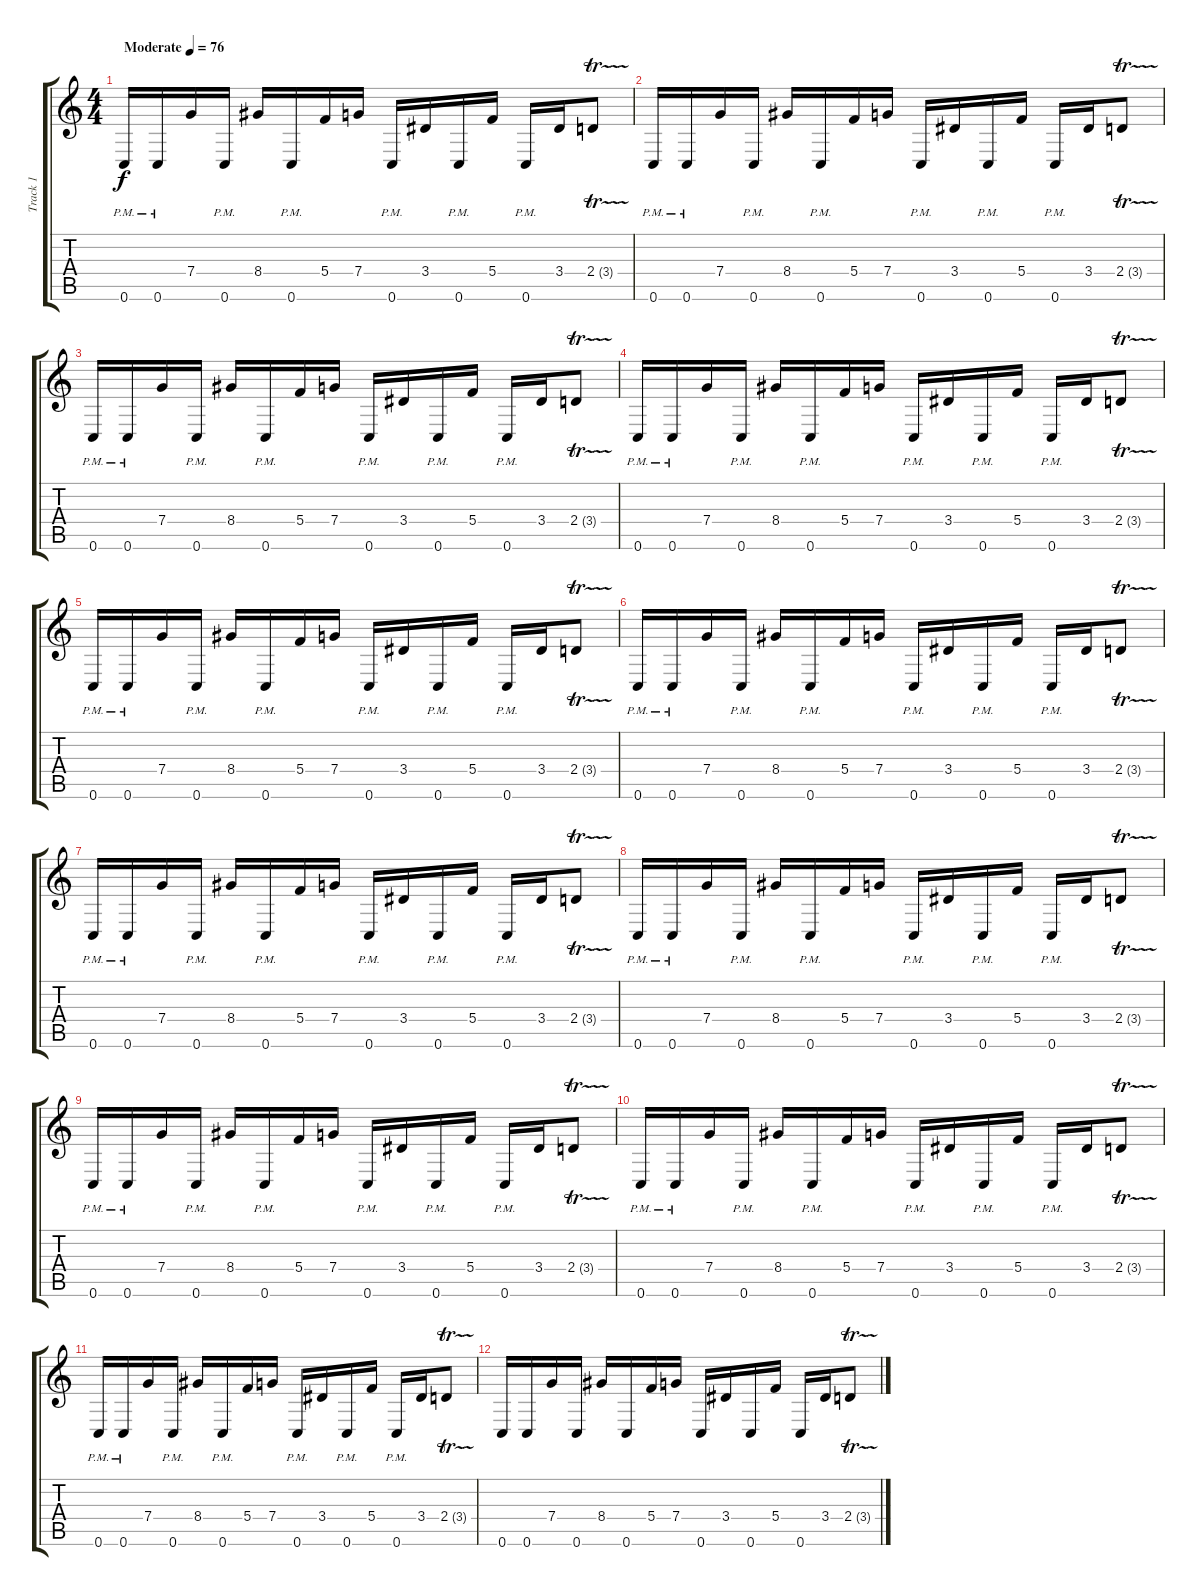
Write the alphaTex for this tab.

\track ("Track 1" "Track 1") {instrument distortionguitar}
\staff {score tabs}
\tuning (D4 A3 F3 C3 G2 C2) {hide}
\ts (4 4)
\tempo (76 "Moderate")
\clef g2
\ks c
0.6{pm}.16{dy f instrument distortionguitar} 0.6{pm}.16 7.4.16 0.6{pm}.16 8.4.16 0.6{pm}.16 5.4.16 7.4.16 0.6{pm}.16 3.4.16 0.6{pm}.16 5.4.16 0.6{pm}.16 3.4.16 2.4{tr (3 64)}.8 |
0.6{pm}.16 0.6{pm}.16 7.4.16 0.6{pm}.16 8.4.16 0.6{pm}.16 5.4.16 7.4.16 0.6{pm}.16 3.4.16 0.6{pm}.16 5.4.16 0.6{pm}.16 3.4.16 2.4{tr (3 64)}.8 |
0.6{pm}.16 0.6{pm}.16 7.4.16 0.6{pm}.16 8.4.16 0.6{pm}.16 5.4.16 7.4.16 0.6{pm}.16 3.4.16 0.6{pm}.16 5.4.16 0.6{pm}.16 3.4.16 2.4{tr (3 64)}.8 |
0.6{pm}.16 0.6{pm}.16 7.4.16 0.6{pm}.16 8.4.16 0.6{pm}.16 5.4.16 7.4.16 0.6{pm}.16 3.4.16 0.6{pm}.16 5.4.16 0.6{pm}.16 3.4.16 2.4{tr (3 64)}.8 |
0.6{pm}.16 0.6{pm}.16 7.4.16 0.6{pm}.16 8.4.16 0.6{pm}.16 5.4.16 7.4.16 0.6{pm}.16 3.4.16 0.6{pm}.16 5.4.16 0.6{pm}.16 3.4.16 2.4{tr (3 64)}.8 |
0.6{pm}.16 0.6{pm}.16 7.4.16 0.6{pm}.16 8.4.16 0.6{pm}.16 5.4.16 7.4.16 0.6{pm}.16 3.4.16 0.6{pm}.16 5.4.16 0.6{pm}.16 3.4.16 2.4{tr (3 64)}.8 |
0.6{pm}.16 0.6{pm}.16 7.4.16 0.6{pm}.16 8.4.16 0.6{pm}.16 5.4.16 7.4.16 0.6{pm}.16 3.4.16 0.6{pm}.16 5.4.16 0.6{pm}.16 3.4.16 2.4{tr (3 64)}.8 |
0.6{pm}.16 0.6{pm}.16 7.4.16 0.6{pm}.16 8.4.16 0.6{pm}.16 5.4.16 7.4.16 0.6{pm}.16 3.4.16 0.6{pm}.16 5.4.16 0.6{pm}.16 3.4.16 2.4{tr (3 64)}.8 |
0.6{pm}.16 0.6{pm}.16 7.4.16 0.6{pm}.16 8.4.16 0.6{pm}.16 5.4.16 7.4.16 0.6{pm}.16 3.4.16 0.6{pm}.16 5.4.16 0.6{pm}.16 3.4.16 2.4{tr (3 64)}.8 |
0.6{pm}.16 0.6{pm}.16 7.4.16 0.6{pm}.16 8.4.16 0.6{pm}.16 5.4.16 7.4.16 0.6{pm}.16 3.4.16 0.6{pm}.16 5.4.16 0.6{pm}.16 3.4.16 2.4{tr (3 64)}.8 |
0.6{pm}.16 0.6{pm}.16 7.4.16 0.6{pm}.16 8.4.16 0.6{pm}.16 5.4.16 7.4.16 0.6{pm}.16 3.4.16 0.6{pm}.16 5.4.16 0.6{pm}.16 3.4.16 2.4{tr (3 64)}.8 |
0.6.16 0.6.16 7.4.16 0.6.16 8.4.16 0.6.16 5.4.16 7.4.16 0.6.16 3.4.16 0.6.16 5.4.16 0.6.16 3.4.16 2.4{tr (3 64)}.8
